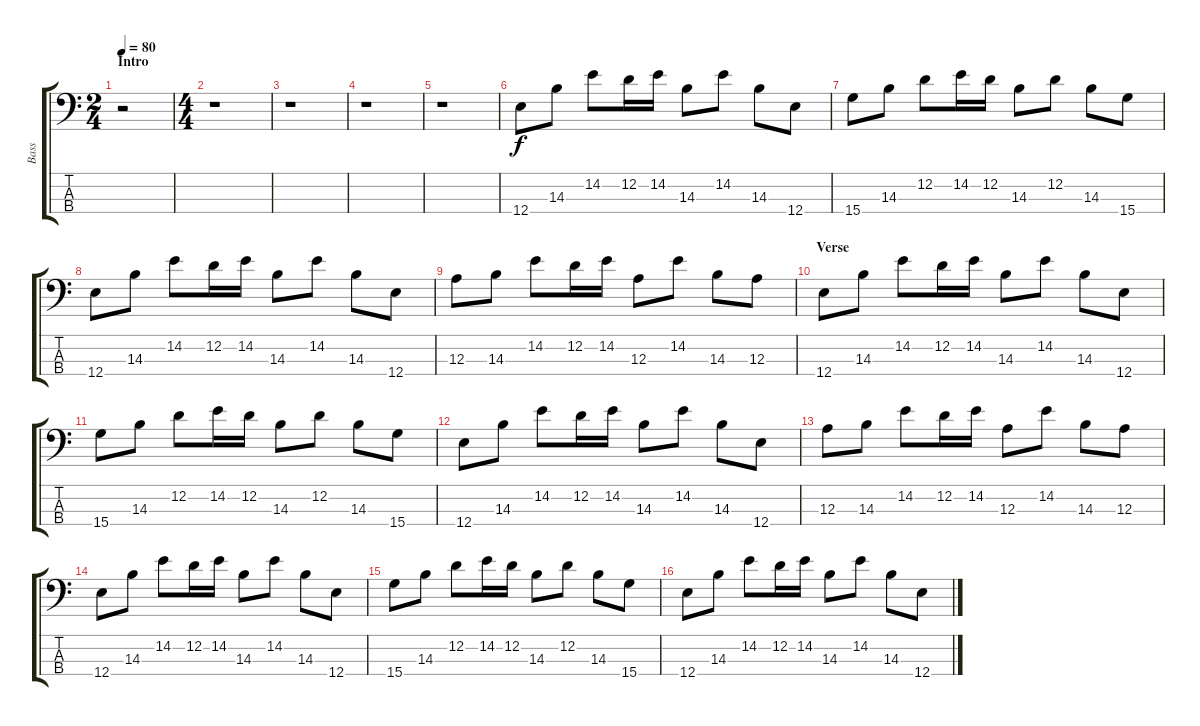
\track ("Bass" "Bass") {instrument electricbassfinger}
\staff {score tabs}
\tuning (G2 D2 A1 E1) {hide}
\ts (2 4)
\section ("" "Intro")
\tempo 80
\clef f4
\ks c
r.2{dy f instrument electricbassfinger} |
\ts (4 4)
r.1 |
r.1 |
r.1 |
r.1 |
12.4.8 14.3.8 14.2.8 12.2.16 14.2.16 14.3.8 14.2.8 14.3.8 12.4.8 |
15.4.8 14.3.8 12.2.8 14.2.16 12.2.16 14.3.8 12.2.8 14.3.8 15.4.8 |
12.4.8 14.3.8 14.2.8 12.2.16 14.2.16 14.3.8 14.2.8 14.3.8 12.4.8 |
12.3.8 14.3.8 14.2.8 12.2.16 14.2.16 12.3.8 14.2.8 14.3.8 12.3.8 |
\section ("" "Verse")
12.4.8 14.3.8 14.2.8 12.2.16 14.2.16 14.3.8 14.2.8 14.3.8 12.4.8 |
15.4.8 14.3.8 12.2.8 14.2.16 12.2.16 14.3.8 12.2.8 14.3.8 15.4.8 |
12.4.8 14.3.8 14.2.8 12.2.16 14.2.16 14.3.8 14.2.8 14.3.8 12.4.8 |
12.3.8 14.3.8 14.2.8 12.2.16 14.2.16 12.3.8 14.2.8 14.3.8 12.3.8 |
12.4.8 14.3.8 14.2.8 12.2.16 14.2.16 14.3.8 14.2.8 14.3.8 12.4.8 |
15.4.8 14.3.8 12.2.8 14.2.16 12.2.16 14.3.8 12.2.8 14.3.8 15.4.8 |
12.4.8 14.3.8 14.2.8 12.2.16 14.2.16 14.3.8 14.2.8 14.3.8 12.4.8
